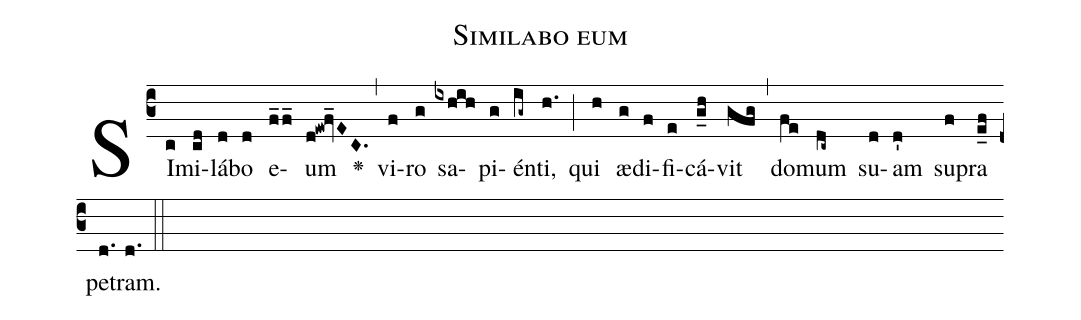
name: Similabo eum;
%%
(c3)SI(c)mi(cd)lá(d)bo(d) e(f_2f_)um(d!ew!fv_EC.) <v>\greheightstar</v>(,) vi(f)ro(g) sa(ixhih)pi(g)én(ig~)ti,(h.) (;)
qui(h) æ(g)di(f)fi(e)cá(g_h)vit(gfg) (,) do(fe)mum(dc~) su(d)am(d') su(f)pra(e_f) pe(d.)tram.(d.) (::)
